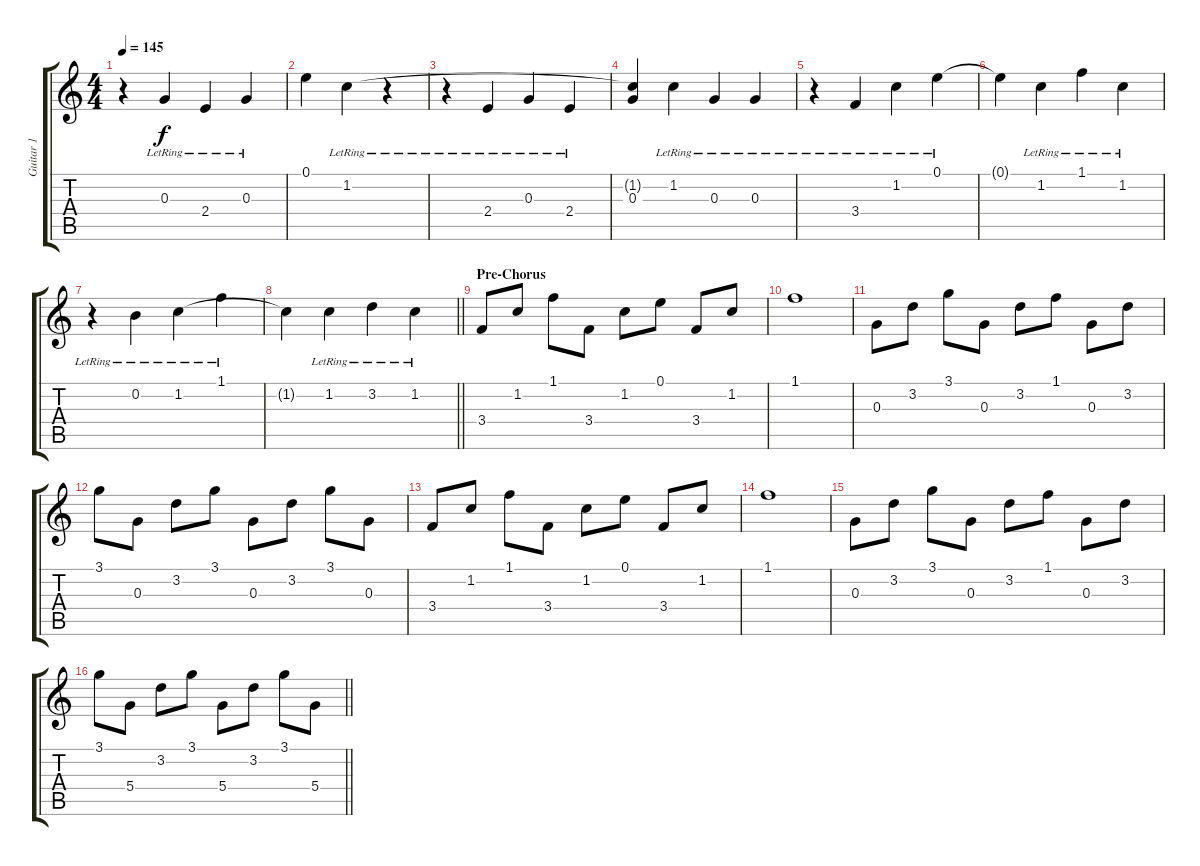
\track ("Guitar 1" "Guitar 1") {instrument acousticguitarsteel}
\staff {score tabs}
\tuning (E4 B3 G3 D3 A2 E2) {hide}
\ts (4 4)
\tempo 145
\clef g2
\ks c
r.4{dy fff} 0.3{lr}.4{dy f} 2.4{lr}.4 0.3{lr}.4 |
0.1.4 1.2{lr}.4 r.4 |
r.4 2.4{lr}.4 0.3{lr}.4 2.4{lr}.4 |
(1.2{t} 0.3).4 1.2{lr}.4 0.3{lr}.4 0.3{lr}.4 |
r.4 3.4{lr}.4 1.2{lr}.4 0.1{lr}.4 |
0.1{t}.4 1.2{lr}.4 1.1{lr}.4 1.2{lr}.4 |
r.4 0.2{lr}.4 1.2{lr}.4 1.1{lr}.4 |
\barLineRight lightlight
1.2{t}.4 1.2{lr}.4 3.2{lr}.4 1.2{lr}.4 |
\section ("" "Pre-Chorus")
3.4.8 1.2.8 1.1.8 3.4.8 1.2.8 0.1.8 3.4.8 1.2.8 |
1.1.1 |
0.3.8 3.2.8 3.1.8 0.3.8 3.2.8 1.1.8 0.3.8 3.2.8 |
3.1.8 0.3.8 3.2.8 3.1.8 0.3.8 3.2.8 3.1.8 0.3.8 |
3.4.8 1.2.8 1.1.8 3.4.8 1.2.8 0.1.8 3.4.8 1.2.8 |
1.1.1 |
0.3.8 3.2.8 3.1.8 0.3.8 3.2.8 1.1.8 0.3.8 3.2.8 |
\barLineRight lightlight
3.1.8 5.4.8 3.2.8 3.1.8 5.4.8 3.2.8 3.1.8 5.4.8
